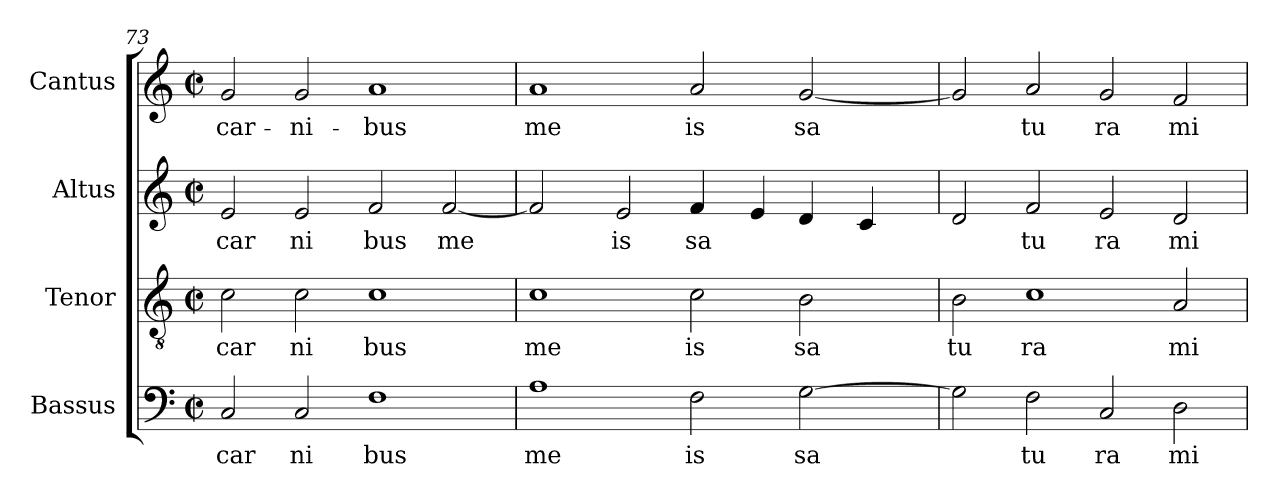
**kern	**text	**kern	**text	**kern	**text	**kern	**text
*part4	*part4	*part3	*part3	*part2	*part2	*part1	*part1
*staff4	*staff4	*staff3	*staff3	*staff2	*staff2	*staff1	*staff1
*I"Bassus	*	*I"Tenor	*	*I"Altus	*	*I"Cantus	*
*clefF4	*	*clefGv2	*	*clefG2	*	*clefG2	*
*M2/2	*	*M2/2	*	*M2/2	*	*M2/2	*
*met(c|)	*	*met(c|)	*	*met(c|)	*	*met(c|)	*
=73	=73	=73	=73	=73	=73	=73	=73
!	!LO:LY:b:cj	!	!LO:LY:b:cj	!	!LO:LY:b:cj	!	!LO:LY:b:cj
2C/	car	2c\	car	2e/	car	2g/	car-
!	!LO:LY:b:cj	!	!LO:LY:b:cj	!	!LO:LY:b:cj	!	!LO:LY:b:cj
2C/	ni	2c\	ni	2e/	ni	2g/	-ni-
!	!LO:LY:b:cj	!	!LO:LY:b:cj	!	!LO:LY:b:cj	!	!LO:LY:b:cj
1F	bus	1c	bus	2f/	bus	1a	-bus
!	!	!	!	!	!LO:LY:b	!	!
.	.	.	.	[>2f/	me	.	.
!!LO:LB:g=z
=74	=74	=74	=74	=74	=74	=74	=74
!	!LO:LY:b:cj	!	!LO:LY:b:cj	!	!	!	!LO:LY:b:cj
*	*	*^	*	*	*	*	*
1A	me	1c	32.ryy	me	2f/]	.	1a	me
.	.	.	1ryy	.	.	.	.	.
!	!	!	!	!	!	!LO:LY:b:cj	!	!
.	.	.	.	.	2e/	is	.	.
!	!LO:LY:b:cj	!	!	!LO:LY:b:cj	!	!LO:LY:b:cj	!	!LO:LY:b:cj
2F\	is	2c\	.	is	4f/	sa	2a/	is
.	.	.	2ryy	.	.	.	.	.
.	.	.	.	.	4e/	.	.	.
!	!LO:LY:b:cj	!	!	!LO:LY:b:cj	!	!	!	!LO:LY:b:cj
[>2G\	sa	2B\	.	sa	4d/	.	[<2g/	sa
.	.	.	4ryy	.	.	.	.	.
.	.	.	.	.	4c/	.	.	.
.	.	.	8ryy	.	.	.	.	.
.	.	.	16ryy	.	.	.	.	.
.	.	.	64ryy	.	.	.	.	.
=75	=75	=75	=75	=75	=75	=75	=75	=75
!	!	!	!	!LO:LY:b:cj	!	!	!	!
*	*	*v	*v	*	*	*	*	*
2G\]	.	2B\	tu	2d/	.	2g/]	.
!	!LO:LY:b:cj	!	!LO:LY:b:cj	!	!LO:LY:b:cj	!	!LO:LY:b:cj
2F\	tu	1c	ra	2f/	tu	2a/	tu
!	!LO:LY:b:cj	!	!	!	!LO:LY:b:cj	!	!LO:LY:b:cj
2C/	ra	.	.	2e/	ra	2g/	ra
!	!LO:LY:b:cj	!	!LO:LY:b:cj	!	!LO:LY:b:cj	!	!LO:LY:b:cj
2D\	mi	2A/	mi	2d/	mi	2f/	mi
=	=	=	=	=	=	=	=
*-	*-	*-	*-	*-	*-	*-	*-
